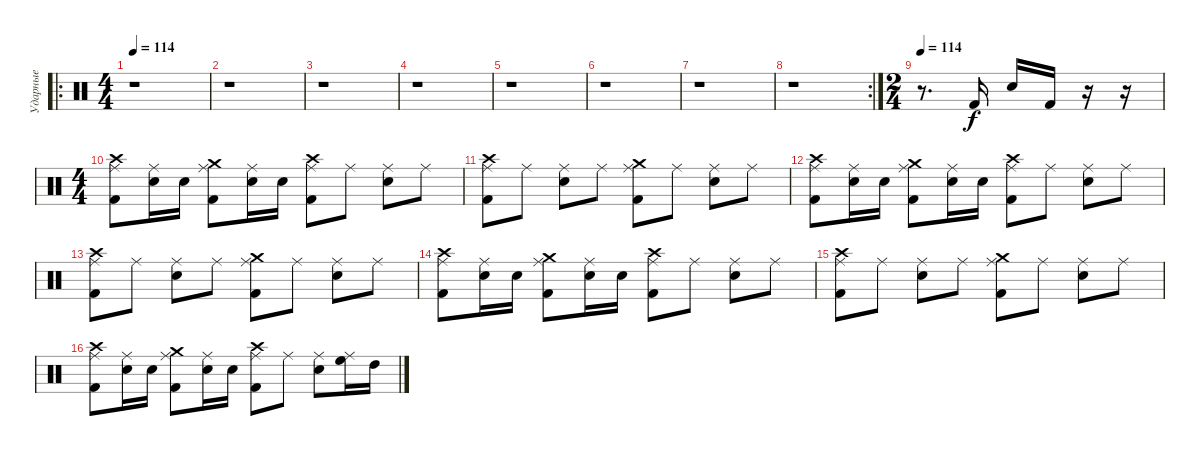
\track ("Ударные" "Ударные") {instrument percussion}
\staff {score}
\articulation defaults
\ro
\ts (4 4)
\tempo 114
\clef neutral
\ks c
r.1{dy f} |
r.1 |
r.1 |
r.1 |
r.1 |
r.1 |
r.1 |
\rc 2
r.1 |
\ts (2 4)
\tempo 114
r.8{d} "Kick (hit) 2".16 "Electric Snare (hit)".16 "Kick (hit) 2".16 r.16 r.16 |
\ts (4 4)
("Kick (hit) 2" "Crash high (hit)" "Ride (middle)").8 ("Electric Snare (hit)" "Ride (middle)").16 "Electric Snare (hit)".16 ("Kick (hit) 2" "Crash medium (hit)" "Ride (middle)").8 ("Electric Snare (hit)" "Ride (middle)").16 "Electric Snare (hit)".16 ("Kick (hit) 2" "Crash high (hit)" "Ride (middle)").8 "Ride (middle)".8 ("Electric Snare (hit)" "Ride (middle)").8 "Ride (middle)".8 |
("Kick (hit) 2" "Crash high (hit)" "Ride (middle)").8 "Ride (middle)".8 ("Electric Snare (hit)" "Ride (middle)").8 "Ride (middle)".8 ("Kick (hit) 2" "Crash medium (hit)" "Ride (middle)").8 "Ride (middle)".8 ("Electric Snare (hit)" "Ride (middle)").8 "Ride (middle)".8 |
("Kick (hit) 2" "Crash high (hit)" "Ride (middle)").8 ("Electric Snare (hit)" "Ride (middle)").16 "Electric Snare (hit)".16 ("Kick (hit) 2" "Crash medium (hit)" "Ride (middle)").8 ("Electric Snare (hit)" "Ride (middle)").16 "Electric Snare (hit)".16 ("Kick (hit) 2" "Crash high (hit)" "Ride (middle)").8 "Ride (middle)".8 ("Electric Snare (hit)" "Ride (middle)").8 "Ride (middle)".8 |
("Kick (hit) 2" "Crash high (hit)" "Ride (middle)").8 "Ride (middle)".8 ("Electric Snare (hit)" "Ride (middle)").8 "Ride (middle)".8 ("Kick (hit) 2" "Crash medium (hit)" "Ride (middle)").8 "Ride (middle)".8 ("Electric Snare (hit)" "Ride (middle)").8 "Ride (middle)".8 |
("Kick (hit) 2" "Crash high (hit)" "Ride (middle)").8 ("Electric Snare (hit)" "Ride (middle)").16 "Electric Snare (hit)".16 ("Kick (hit) 2" "Crash medium (hit)" "Ride (middle)").8 ("Electric Snare (hit)" "Ride (middle)").16 "Electric Snare (hit)".16 ("Kick (hit) 2" "Crash high (hit)" "Ride (middle)").8 "Ride (middle)".8 ("Electric Snare (hit)" "Ride (middle)").8 "Ride (middle)".8 |
("Kick (hit) 2" "Crash high (hit)" "Ride (middle)").8 "Ride (middle)".8 ("Electric Snare (hit)" "Ride (middle)").8 "Ride (middle)".8 ("Kick (hit) 2" "Crash medium (hit)" "Ride (middle)").8 "Ride (middle)".8 ("Electric Snare (hit)" "Ride (middle)").8 "Ride (middle)".8 |
("Kick (hit) 2" "Crash high (hit)" "Ride (middle)").8 ("Electric Snare (hit)" "Ride (middle)").16 "Electric Snare (hit)".16 ("Kick (hit) 2" "Crash medium (hit)" "Ride (middle)").8 ("Electric Snare (hit)" "Ride (middle)").16 "Electric Snare (hit)".16 ("Kick (hit) 2" "Crash high (hit)" "Ride (middle)").8 "Ride (middle)".8 ("Electric Snare (hit)" "Ride (middle)").8 ("High Floor Tom (hit)" "Ride (middle)").16 "High Tom (hit)".16
